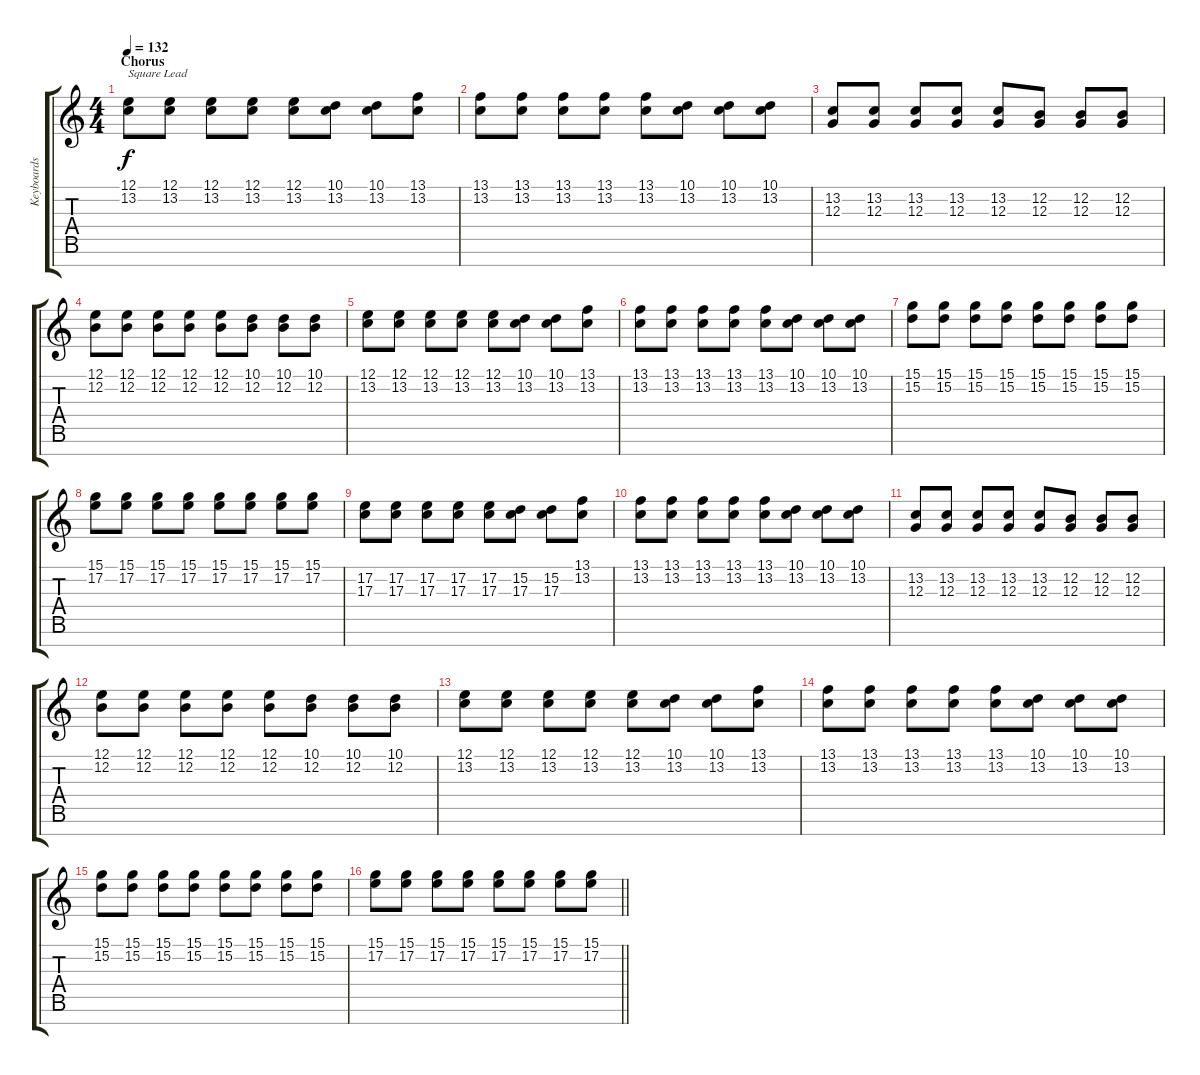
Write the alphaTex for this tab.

\track ("Keyboards" "Keyboards") {instrument lead2sawtooth}
\staff {score tabs}
\tuning (E4 B3 G3 D3 A2 E2 B1) {hide}
\ts (4 4)
\section ("" "Chorus")
\tempo 132
\clef g2
\ks c
(12.1 13.2).8{txt "Square Lead" dy f instrument lead2sawtooth} (12.1 13.2).8 (12.1 13.2).8 (12.1 13.2).8 (12.1 13.2).8 (10.1 13.2).8 (10.1 13.2).8 (13.1 13.2).8 |
(13.1 13.2).8 (13.1 13.2).8 (13.1 13.2).8 (13.1 13.2).8 (13.1 13.2).8 (10.1 13.2).8 (10.1 13.2).8 (10.1 13.2).8 |
(13.2 12.3).8 (13.2 12.3).8 (13.2 12.3).8 (13.2 12.3).8 (13.2 12.3).8 (12.2 12.3).8 (12.2 12.3).8 (12.2 12.3).8 |
(12.1 12.2).8 (12.1 12.2).8 (12.1 12.2).8 (12.1 12.2).8 (12.1 12.2).8 (10.1 12.2).8 (10.1 12.2).8 (10.1 12.2).8 |
(12.1 13.2).8 (12.1 13.2).8 (12.1 13.2).8 (12.1 13.2).8 (12.1 13.2).8 (10.1 13.2).8 (10.1 13.2).8 (13.1 13.2).8 |
(13.1 13.2).8 (13.1 13.2).8 (13.1 13.2).8 (13.1 13.2).8 (13.1 13.2).8 (10.1 13.2).8 (10.1 13.2).8 (10.1 13.2).8 |
(15.1 15.2).8 (15.1 15.2).8 (15.1 15.2).8 (15.1 15.2).8 (15.1 15.2).8 (15.1 15.2).8 (15.1 15.2).8 (15.1 15.2).8 |
(15.1 17.2).8 (15.1 17.2).8 (15.1 17.2).8 (15.1 17.2).8 (15.1 17.2).8 (15.1 17.2).8 (15.1 17.2).8 (15.1 17.2).8 |
(17.2 17.3).8 (17.2 17.3).8 (17.2 17.3).8 (17.2 17.3).8 (17.2 17.3).8 (15.2 17.3).8 (15.2 17.3).8 (13.1 13.2).8 |
(13.1 13.2).8 (13.1 13.2).8 (13.1 13.2).8 (13.1 13.2).8 (13.1 13.2).8 (10.1 13.2).8 (10.1 13.2).8 (10.1 13.2).8 |
(13.2 12.3).8 (13.2 12.3).8 (13.2 12.3).8 (13.2 12.3).8 (13.2 12.3).8 (12.2 12.3).8 (12.2 12.3).8 (12.2 12.3).8 |
(12.1 12.2).8 (12.1 12.2).8 (12.1 12.2).8 (12.1 12.2).8 (12.1 12.2).8 (10.1 12.2).8 (10.1 12.2).8 (10.1 12.2).8 |
(12.1 13.2).8 (12.1 13.2).8 (12.1 13.2).8 (12.1 13.2).8 (12.1 13.2).8 (10.1 13.2).8 (10.1 13.2).8 (13.1 13.2).8 |
(13.1 13.2).8 (13.1 13.2).8 (13.1 13.2).8 (13.1 13.2).8 (13.1 13.2).8 (10.1 13.2).8 (10.1 13.2).8 (10.1 13.2).8 |
(15.1 15.2).8 (15.1 15.2).8 (15.1 15.2).8 (15.1 15.2).8 (15.1 15.2).8 (15.1 15.2).8 (15.1 15.2).8 (15.1 15.2).8 |
\barLineRight lightlight
(15.1 17.2).8 (15.1 17.2).8 (15.1 17.2).8 (15.1 17.2).8 (15.1 17.2).8 (15.1 17.2).8 (15.1 17.2).8 (15.1 17.2).8
